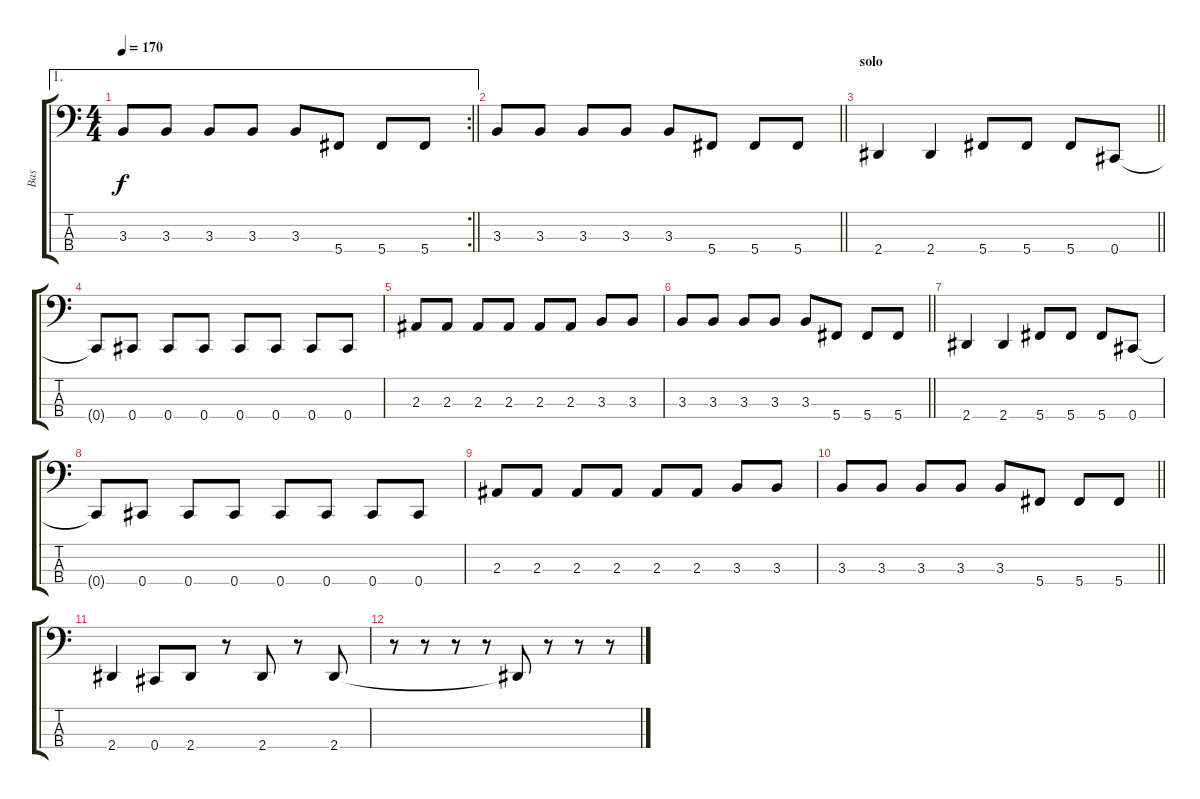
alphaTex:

\track ("Bas" "Bas") {instrument electricbassfinger}
\staff {score tabs}
\tuning (Gb2 Db2 Ab1 Db1) {hide}
\ae 1
\rc 2
\ts (4 4)
\tempo 170
\clef f4
\barLineRight lightlight
\ks c
3.3.8{dy f} 3.3.8 3.3.8 3.3.8 3.3.8 5.4.8 5.4.8 5.4.8 |
\barLineRight lightlight
3.3.8 3.3.8 3.3.8 3.3.8 3.3.8 5.4.8 5.4.8 5.4.8 |
\section ("" "solo")
\barLineRight lightlight
2.4.4 2.4.4 5.4.8 5.4.8 5.4.8 0.4.8 |
0.4{t}.8 0.4.8 0.4.8 0.4.8 0.4.8 0.4.8 0.4.8 0.4.8 |
2.3.8 2.3.8 2.3.8 2.3.8 2.3.8 2.3.8 3.3.8 3.3.8 |
\barLineRight lightlight
3.3.8 3.3.8 3.3.8 3.3.8 3.3.8 5.4.8 5.4.8 5.4.8 |
2.4.4 2.4.4 5.4.8 5.4.8 5.4.8 0.4.8 |
0.4{t}.8 0.4.8 0.4.8 0.4.8 0.4.8 0.4.8 0.4.8 0.4.8 |
2.3.8 2.3.8 2.3.8 2.3.8 2.3.8 2.3.8 3.3.8 3.3.8 |
\barLineRight lightlight
3.3.8 3.3.8 3.3.8 3.3.8 3.3.8 5.4.8 5.4.8 5.4.8 |
2.4.4 0.4.8 2.4.8 r.8 2.4.8 r.8 2.4.8 |
r.8 r.8 r.8 r.8 2.4{t}.8 r.8 r.8 r.8
